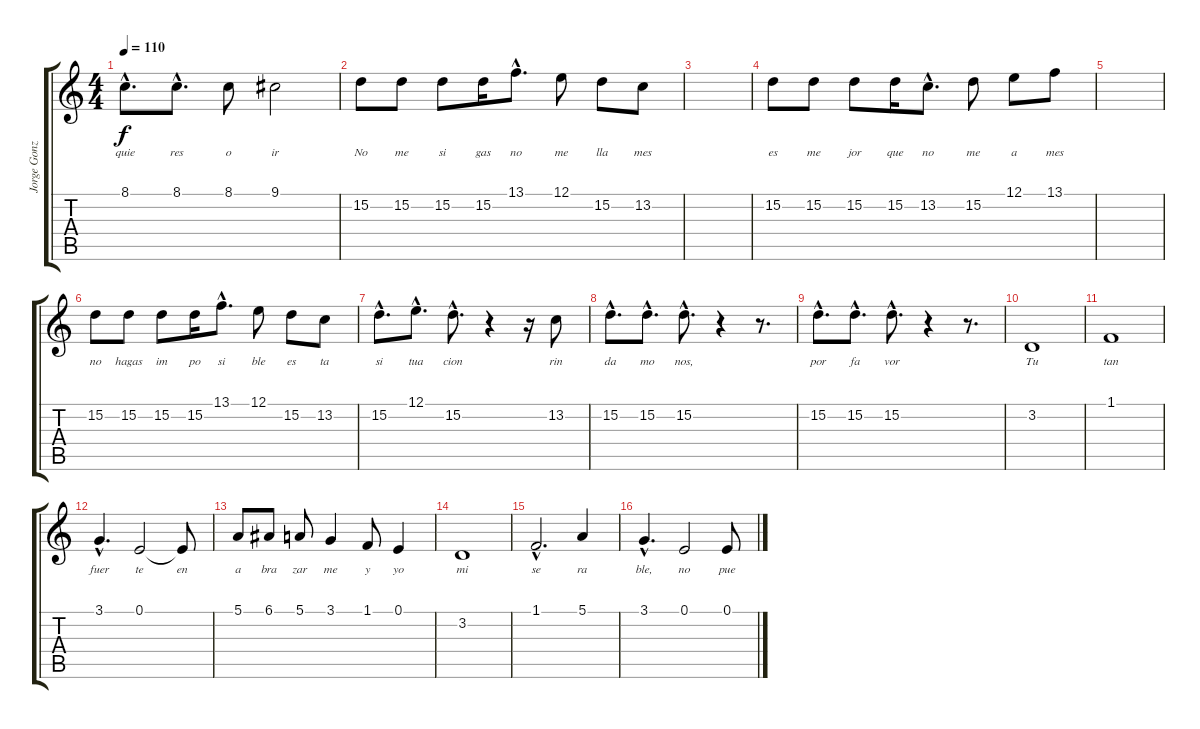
\track ("Jorge Gonzalez (Voz)" "Jorge Gonz") {instrument bassoon}
\staff {score tabs}
\tuning (E4 B3 G3 D3 A2 E2) {hide}
\ts (4 4)
\tempo 110
\clef g2
\ks c
8.1{hac}.8{d lyrics (0 "quie") lyrics (1 "") lyrics (2 "") lyrics (3 "") lyrics (4 "") dy f} 8.1{hac}.8{d lyrics (0 "res") lyrics (1 "") lyrics (2 "") lyrics (3 "") lyrics (4 "")} 8.1.8{lyrics (0 "o") lyrics (1 "") lyrics (2 "") lyrics (3 "") lyrics (4 "")} 9.1.2{lyrics (0 "ir") lyrics (1 "") lyrics (2 "") lyrics (3 "") lyrics (4 "")} |
15.2.8{lyrics (0 "No") lyrics (1 "") lyrics (2 "") lyrics (3 "") lyrics (4 "")} 15.2.8{lyrics (0 "me") lyrics (1 "") lyrics (2 "") lyrics (3 "") lyrics (4 "")} 15.2.8{lyrics (0 "si") lyrics (1 "") lyrics (2 "") lyrics (3 "") lyrics (4 "")} 15.2.16{lyrics (0 "gas") lyrics (1 "") lyrics (2 "") lyrics (3 "") lyrics (4 "")} 13.1{hac}.8{d lyrics (0 "no") lyrics (1 "") lyrics (2 "") lyrics (3 "") lyrics (4 "")} 12.1.8{lyrics (0 "me") lyrics (1 "") lyrics (2 "") lyrics (3 "") lyrics (4 "")} 15.2.8{lyrics (0 "lla") lyrics (1 "") lyrics (2 "") lyrics (3 "") lyrics (4 "")} 13.2.8{lyrics (0 "mes") lyrics (1 "") lyrics (2 "") lyrics (3 "") lyrics (4 "")} |
|
15.2.8{lyrics (0 "es") lyrics (1 "") lyrics (2 "") lyrics (3 "") lyrics (4 "")} 15.2.8{lyrics (0 "me") lyrics (1 "") lyrics (2 "") lyrics (3 "") lyrics (4 "")} 15.2.8{lyrics (0 "jor") lyrics (1 "") lyrics (2 "") lyrics (3 "") lyrics (4 "")} 15.2.16{lyrics (0 "que") lyrics (1 "") lyrics (2 "") lyrics (3 "") lyrics (4 "")} 13.2{hac}.8{d lyrics (0 "no") lyrics (1 "") lyrics (2 "") lyrics (3 "") lyrics (4 "")} 15.2.8{lyrics (0 "me") lyrics (1 "") lyrics (2 "") lyrics (3 "") lyrics (4 "")} 12.1.8{lyrics (0 "a") lyrics (1 "") lyrics (2 "") lyrics (3 "") lyrics (4 "")} 13.1.8{lyrics (0 "mes") lyrics (1 "") lyrics (2 "") lyrics (3 "") lyrics (4 "")} |
|
15.2.8{lyrics (0 "no") lyrics (1 "") lyrics (2 "") lyrics (3 "") lyrics (4 "")} 15.2.8{lyrics (0 "hagas") lyrics (1 "") lyrics (2 "") lyrics (3 "") lyrics (4 "")} 15.2.8{lyrics (0 "im") lyrics (1 "") lyrics (2 "") lyrics (3 "") lyrics (4 "")} 15.2.16{lyrics (0 "po") lyrics (1 "") lyrics (2 "") lyrics (3 "") lyrics (4 "")} 13.1{hac}.8{d lyrics (0 "si") lyrics (1 "") lyrics (2 "") lyrics (3 "") lyrics (4 "")} 12.1.8{lyrics (0 "ble") lyrics (1 "") lyrics (2 "") lyrics (3 "") lyrics (4 "")} 15.2.8{lyrics (0 "es") lyrics (1 "") lyrics (2 "") lyrics (3 "") lyrics (4 "")} 13.2.8{lyrics (0 "ta") lyrics (1 "") lyrics (2 "") lyrics (3 "") lyrics (4 "")} |
15.2{hac}.8{d lyrics (0 "si") lyrics (1 "") lyrics (2 "") lyrics (3 "") lyrics (4 "")} 12.1{hac}.8{d lyrics (0 "tua") lyrics (1 "") lyrics (2 "") lyrics (3 "") lyrics (4 "")} 15.2{hac}.8{d lyrics (0 "cion") lyrics (1 "") lyrics (2 "") lyrics (3 "") lyrics (4 "")} r.4 r.16 13.2.8{lyrics (0 "rin") lyrics (1 "") lyrics (2 "") lyrics (3 "") lyrics (4 "")} |
15.2{hac}.8{d lyrics (0 "da") lyrics (1 "") lyrics (2 "") lyrics (3 "") lyrics (4 "")} 15.2{hac}.8{d lyrics (0 "mo") lyrics (1 "") lyrics (2 "") lyrics (3 "") lyrics (4 "")} 15.2{hac}.8{d lyrics (0 "nos,") lyrics (1 "") lyrics (2 "") lyrics (3 "") lyrics (4 "")} r.4 r.8{d} |
15.2{hac}.8{d lyrics (0 "por") lyrics (1 "") lyrics (2 "") lyrics (3 "") lyrics (4 "")} 15.2{hac}.8{d lyrics (0 "fa") lyrics (1 "") lyrics (2 "") lyrics (3 "") lyrics (4 "")} 15.2{hac}.8{d lyrics (0 "vor") lyrics (1 "") lyrics (2 "") lyrics (3 "") lyrics (4 "")} r.4 r.8{d} |
3.2.1{lyrics (0 "Tu") lyrics (1 "") lyrics (2 "") lyrics (3 "") lyrics (4 "")} |
1.1.1{lyrics (0 "tan") lyrics (1 "") lyrics (2 "") lyrics (3 "") lyrics (4 "")} |
3.1{hac}.4{d lyrics (0 "fuer") lyrics (1 "") lyrics (2 "") lyrics (3 "") lyrics (4 "")} 0.1.2{lyrics (0 "te") lyrics (1 "") lyrics (2 "") lyrics (3 "") lyrics (4 "")} 0.1{t}.8{lyrics (0 "en") lyrics (1 "") lyrics (2 "") lyrics (3 "") lyrics (4 "")} |
5.1.8{lyrics (0 "a") lyrics (1 "") lyrics (2 "") lyrics (3 "") lyrics (4 "")} 6.1.8{lyrics (0 "bra") lyrics (1 "") lyrics (2 "") lyrics (3 "") lyrics (4 "")} 5.1.8{lyrics (0 "zar") lyrics (1 "") lyrics (2 "") lyrics (3 "") lyrics (4 "")} 3.1.4{lyrics (0 "me") lyrics (1 "") lyrics (2 "") lyrics (3 "") lyrics (4 "")} 1.1.8{lyrics (0 "y") lyrics (1 "") lyrics (2 "") lyrics (3 "") lyrics (4 "")} 0.1.4{lyrics (0 "yo") lyrics (1 "") lyrics (2 "") lyrics (3 "") lyrics (4 "")} |
3.2.1{lyrics (0 "mi") lyrics (1 "") lyrics (2 "") lyrics (3 "") lyrics (4 "")} |
1.1{hac}.2{d lyrics (0 "se") lyrics (1 "") lyrics (2 "") lyrics (3 "") lyrics (4 "")} 5.1.4{lyrics (0 "ra") lyrics (1 "") lyrics (2 "") lyrics (3 "") lyrics (4 "")} |
3.1{hac}.4{d lyrics (0 "ble,") lyrics (1 "") lyrics (2 "") lyrics (3 "") lyrics (4 "")} 0.1.2{lyrics (0 "no") lyrics (1 "") lyrics (2 "") lyrics (3 "") lyrics (4 "")} 0.1.8{lyrics (0 "pue") lyrics (1 "") lyrics (2 "") lyrics (3 "") lyrics (4 "")}
